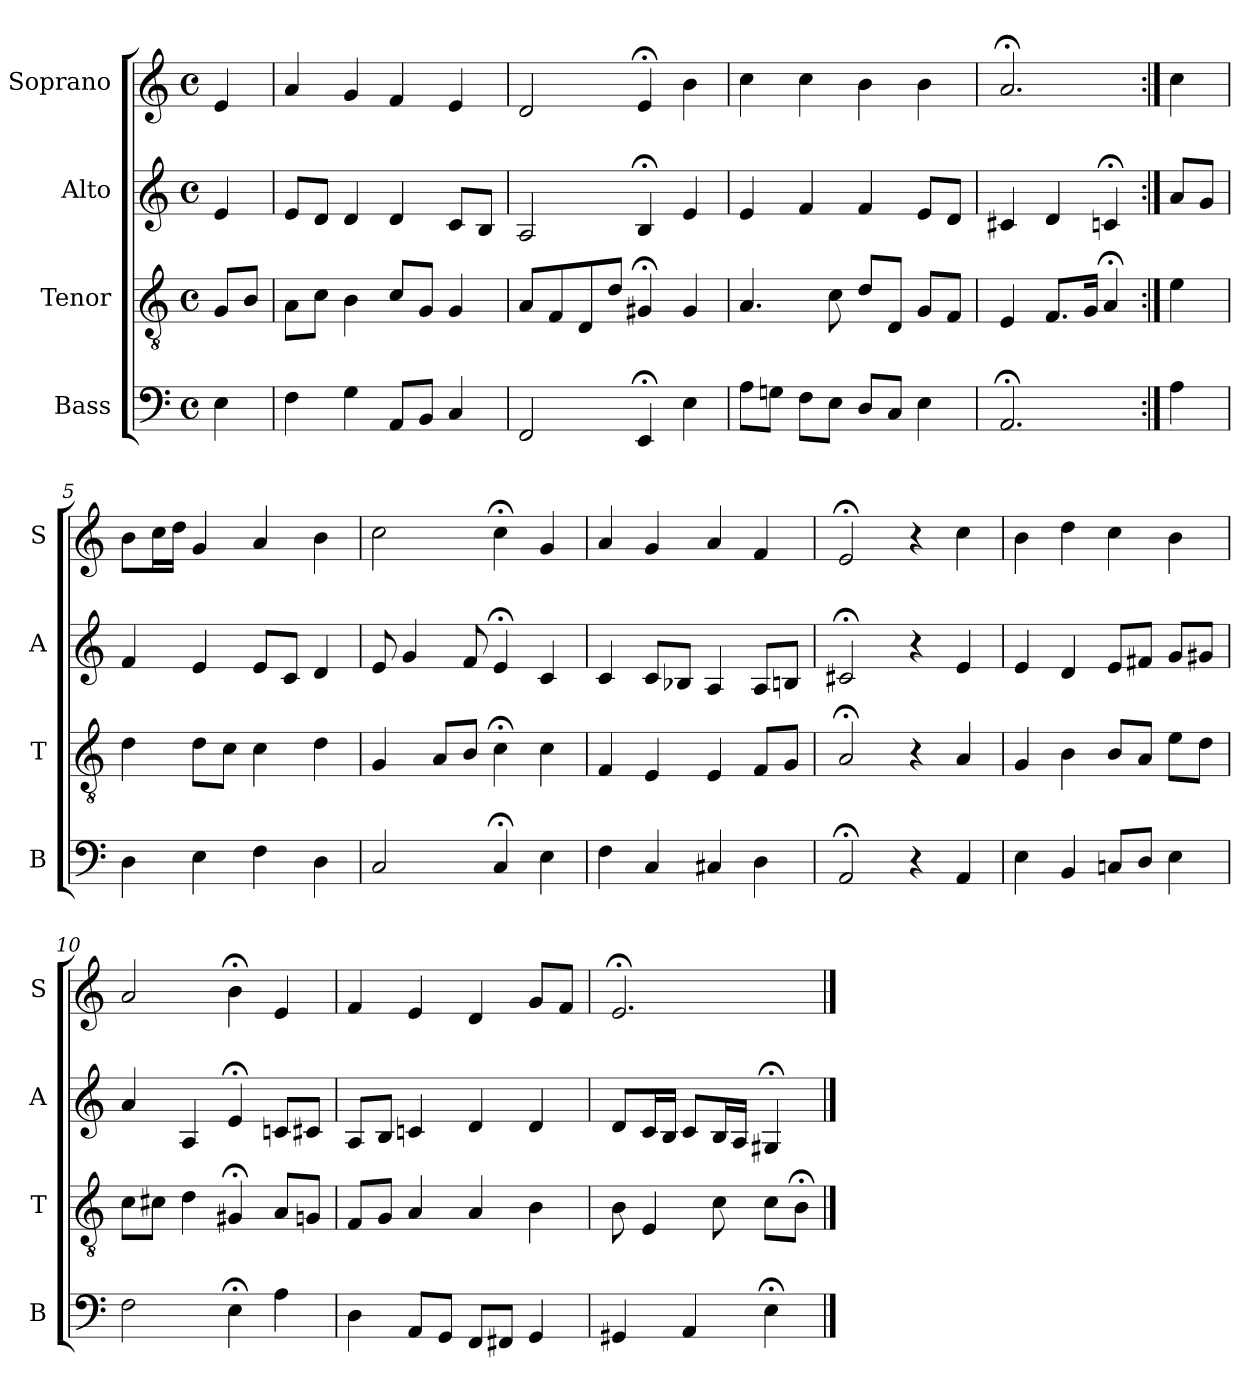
**kern	**kern	**kern	**kern
*part4	*part3	*part2	*part1
*staff4	*staff3	*staff2	*staff1
*I"Bass	*I"Tenor	*I"Alto	*I"Soprano
*I'B	*I'T	*I'A	*I'S
*clefF4	*clefGv2	*clefG2	*clefG2
*k[]	*k[]	*k[]	*k[]
*a:	*a:	*a:	*a:
*M4/4	*M4/4	*M4/4	*M4/4
*met(c)	*met(c)	*met(c)	*met(c)
*MM100	*MM100	*MM100	*MM100
=	=	=	=
4E	8GL	4e	4e
.	8BJ	.	.
=1	=1	=1	=1
4F	8AL	8eL	4a
.	8cJ	8dJ	.
4G	4B	4d	4g
8AAL	8cL	4d	4f
8BBJ	8GJ	.	.
4C	4G	8cL	4e
.	.	8BJ	.
=2	=2	=2	=2
2FF	8AL	2A	2d
.	8F	.	.
.	8D	.	.
.	8dJ	.	.
4EE;<	4G#X;<	4B;<i	4e;<i
4E	4G#	4ei	4bi
=3	=3	=3	=3
8AL	4.A	4e	4cc
8GnJ	.	.	.
8FL	.	4f	4cc
8EJ	8c	.	.
8DL	8dL	4f	4b
8CJ	8DJ	.	.
4E	8GL	8eL	4b
.	8FJ	8dJ	.
=4	=4	=4	=4
2.AA;<	4E	4c#X	2.a;<
.	8.FL	4d	.
.	16GJk	.	.
.	4A;<	4cn;<	.
=:|!	=:|!	=:|!	=:|!
4A	4e	8aL	4cc
.	.	8gJ	.
=5	=5	=5	=5
4D	4d	4f	8bL
.	.	.	16ccL
.	.	.	16ddJJ
4E	8dL	4e	4g
.	8cJ	.	.
4F	4c	8eL	4a
.	.	8cJ	.
4D	4d	4d	4b
=6	=6	=6	=6
2C	4G	8e	2cc
.	.	4g	.
.	8AL	.	.
.	8BJ	8f	.
4C;<	4c;<	4e;<	4cc;<
4E	4c	4c	4g
=7	=7	=7	=7
4F	4F	4c	4a
4C	4E	8cL	4g
.	.	8B-XJ	.
4C#X	4E	4A	4a
4D	8FL	8AL	4f
.	8GJ	8BnJ	.
=8	=8	=8	=8
2AA;<	2A;<	2c#X;<	2e;<
4r	4r	4r	4r
4AA	4A	4e	4cc
=9	=9	=9	=9
4E	4G	4e	4b
4BB	4B	4d	4dd
8CnL	8BL	8eL	4cc
8DJ	8AJ	8f#XJ	.
4E	8eL	8gL	4b
.	8dJ	8g#XJ	.
=10	=10	=10	=10
2F	8cL	4a	2a
.	8c#XJ	.	.
.	4d	4A	.
4E;<	4G#X;<	4e;<	4b;<
4A	8AL	8cnL	4e
.	8GnJ	8c#XJ	.
=11	=11	=11	=11
4D	8FL	8AL	4f
.	8GJ	8BJ	.
8AAL	4A	4cn	4e
8GGJ	.	.	.
8FFL	4A	4d	4d
8FF#XJ	.	.	.
4GG	4B	4d	8gL
.	.	.	8fJ
=12	=12	=12	=12
4GG#X	8B	8dL	2.e;<
.	4E	16cL	.
.	.	16BJJ	.
4AA	.	8cL	.
.	8c	16BL	.
.	.	16AJJ	.
4E;<	8cL	4G#X;<	.
.	8B;<J	.	.
==	==	==	==
*-	*-	*-	*-
